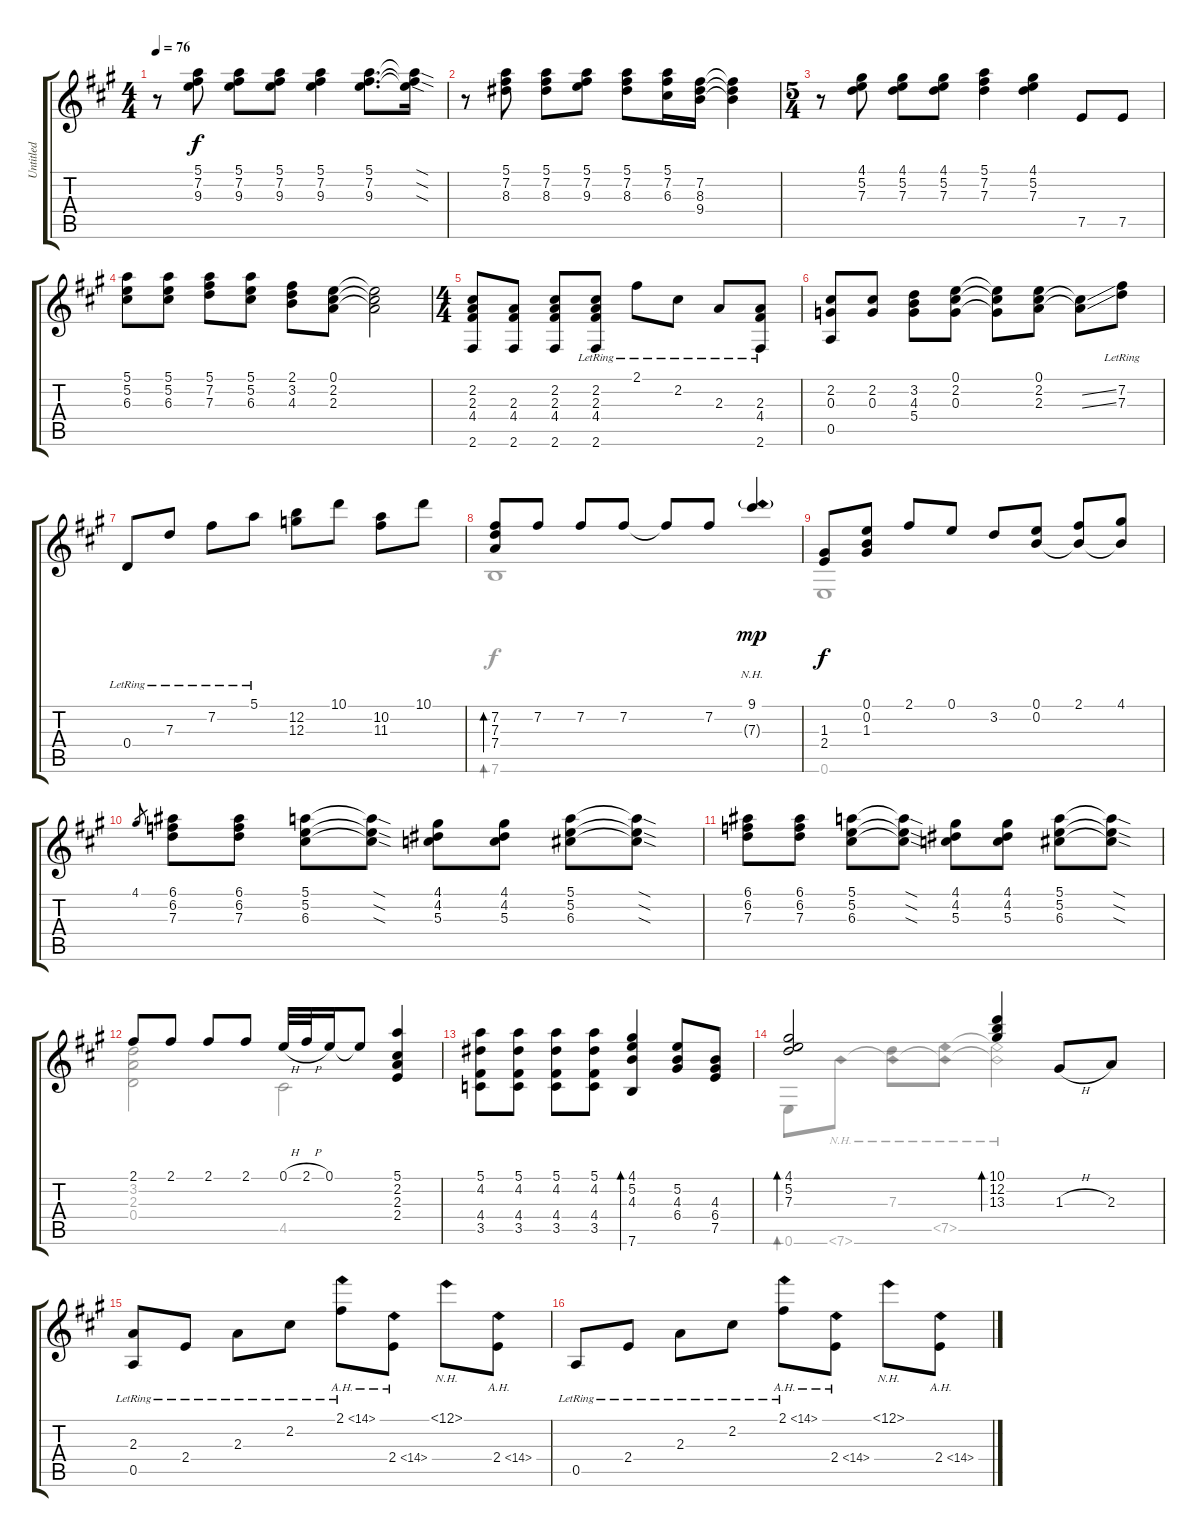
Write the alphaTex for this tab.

\track ("Untitled" "Untitled") {instrument acousticguitarnylon}
\staff {score tabs}
\tuning (E4 B3 G3 D3 A2 E2) {hide}
\voice
\ts (4 4)
\tempo 76
\clef g2
\ks a
r.8{dy f instrument acousticguitarnylon} (5.1 7.2 9.3).8 (5.1 7.2 9.3).8 (5.1 7.2 9.3).8 (5.1 7.2 9.3).4 (5.1 7.2 9.3).8{d} (5.1{sod t} 7.2{sod t} 9.3{sod t}).16 |
r.8 (5.1 7.2 8.3).8 (5.1 7.2 8.3).8 (5.1 7.2 9.3).8 (5.1 7.2 8.3).8 (5.1 7.2 6.3).16 (7.2 8.3 9.4).16 (7.2{t} 8.3{t} 9.4{t}).4 |
\ts (5 4)
r.8 (4.1 5.2 7.3).8 (4.1 5.2 7.3).8 (4.1 5.2 7.3).8 (5.1 7.2 7.3).4 (4.1 5.2 7.3).4 7.5.8 7.5.8 |
(5.1 5.2 6.3).8 (5.1 5.2 6.3).8 (5.1 7.2 7.3).8 (5.1 5.2 6.3).8 (2.1 3.2 4.3).8 (0.1 2.2 2.3).8 (0.1{t} 2.2{t} 2.3{t}).2 |
\ts (4 4)
(2.2 2.3 4.4 2.6).8 (2.3 4.4 2.6).8 (2.2 2.3 4.4 2.6).8 (2.2{lr} 2.3{lr} 4.4{lr} 2.6{lr}).8 2.1{lr}.8 2.2{lr}.8 2.3{lr}.8 (2.3{lr} 4.4{lr} 2.6{lr}).8 |
(2.2 0.3 0.5).8 (2.2 0.3).8 (3.2 4.3 5.4).8 (0.1 2.2 0.3).8 (0.1{t} 2.2{t} 0.3{t}).8 (0.1 2.2 2.3).8 (2.2{ss t} 2.3{ss t}).8 (7.2{lr} 7.3{lr}).8 |
0.4{lr}.8 7.3{lr}.8 7.2{lr}.8 5.1{lr}.8 (12.2 12.3).8 10.1.8 (10.2 11.3).8 10.1.8 |
(7.2 7.3 7.4).8{bd 30} 7.2.8 7.2.8 7.2.8 7.2{t}.8 7.2.8 (9.1 7.3{nh g}).4{dy mp} |
(1.3 2.4).8{dy f} (0.1 0.2 1.3).8 2.1.8 0.1.8 3.2.8 (0.1 0.2).8 (2.1 0.2{t}).8 (4.1 0.2{t}).8 |
4.1.8{gr} (6.1 6.2 7.3).8 (6.1 6.2 7.3).8 (5.1 5.2 6.3).8 (5.1{sod t} 5.2{sod t} 6.3{sod t}).8 (4.1 4.2 5.3).8 (4.1 4.2 5.3).8 (5.1 5.2 6.3).8 (5.1{sod t} 5.2{sod t} 6.3{sod t}).8 |
(6.1 6.2 7.3).8 (6.1 6.2 7.3).8 (5.1 5.2 6.3).8 (5.1{sod t} 5.2{sod t} 6.3{sod t}).8 (4.1 4.2 5.3).8 (4.1 4.2 5.3).8 (5.1 5.2 6.3).8 (5.1{sod t} 5.2{sod t} 6.3{sod t}).8 |
2.1.8 2.1.8 2.1.8 2.1.8 0.1{h}.32 2.1{h}.32 0.1.16 0.1{t}.8 (5.1 2.2 2.3 2.4).4 |
(5.1 4.2 4.4 3.5).8 (5.1 4.2 4.4 3.5).8 (5.1 4.2 4.4 3.5).8 (5.1 4.2 4.4 3.5).8 (4.1 5.2 4.3 7.6).4{bd 30} (5.2 4.3 6.4).8 (4.3 6.4 7.5).8 |
(4.1 5.2 7.3).2{bd 30} (10.1 12.2 13.3).4{bd 30} 1.3{h}.8 2.3.8 |
(2.3{lr} 0.5{lr}).8 2.4{lr}.8 2.3{lr}.8 2.2{lr}.8 2.1{ah 12 lr}.8 2.4{ah 12}.8 12.1{nh}.8 2.4{ah 12}.8 |
0.5{lr}.8 2.4{lr}.8 2.3{lr}.8 2.2{lr}.8 2.1{ah 12 lr}.8 2.4{ah 12}.8 12.1{nh}.8 2.4{ah 12}.8
\voice
\clef g2
\ottava regular
\simile none
\ks a
|
|
|
|
|
|
|
7.6.1{bd 30} |
0.6.1 |
|
|
(3.2 2.3 0.4).2 4.5.2 |
|
0.6.8{bd 30} 7.6{nh}.8 (7.3 7.6{nh t}).8 (7.5{nh} 7.6{nh t}).8 (7.5{nh t} 7.6{nh t}).2 |
|
